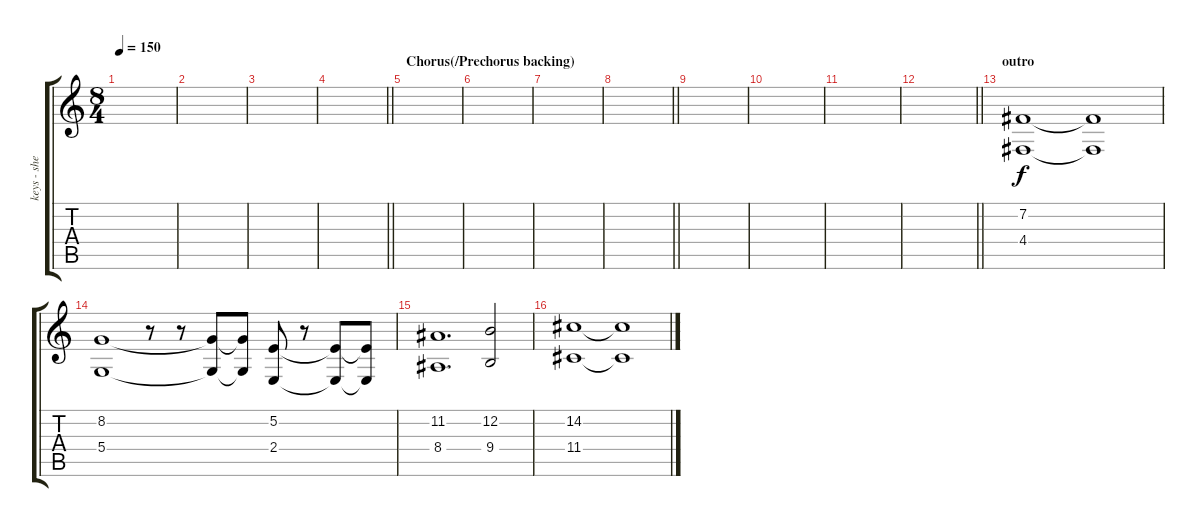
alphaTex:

\track ("keys - sherinian" "keys - she") {instrument stringensemble1}
\staff {score tabs}
\tuning (E4 B3 G3 D3 A2 E2) {hide}
\ts (8 4)
\tempo 150
\clef g2
\ks c
|
|
|
\barLineRight lightlight
|
\section ("" "Chorus(/Prechorus backing)")
|
|
|
\barLineRight lightlight
|
|
|
|
\barLineRight lightlight
|
\section ("" "outro")
(7.2 4.4).1{instrument stringensemble1} (7.2{t} 4.4{t}).1 |
(8.2 5.4).1 r.8 r.8 (8.2{t} 5.4{t}).8 (8.2{t} 5.4{t}).8 (5.2 2.4).8 r.8 (5.2{t} 2.4{t}).8 (5.2{t} 2.4{t}).8 |
(11.2 8.4).1{d} (12.2 9.4).2 |
(14.2 11.4).1 (14.2{t} 11.4{t}).1
